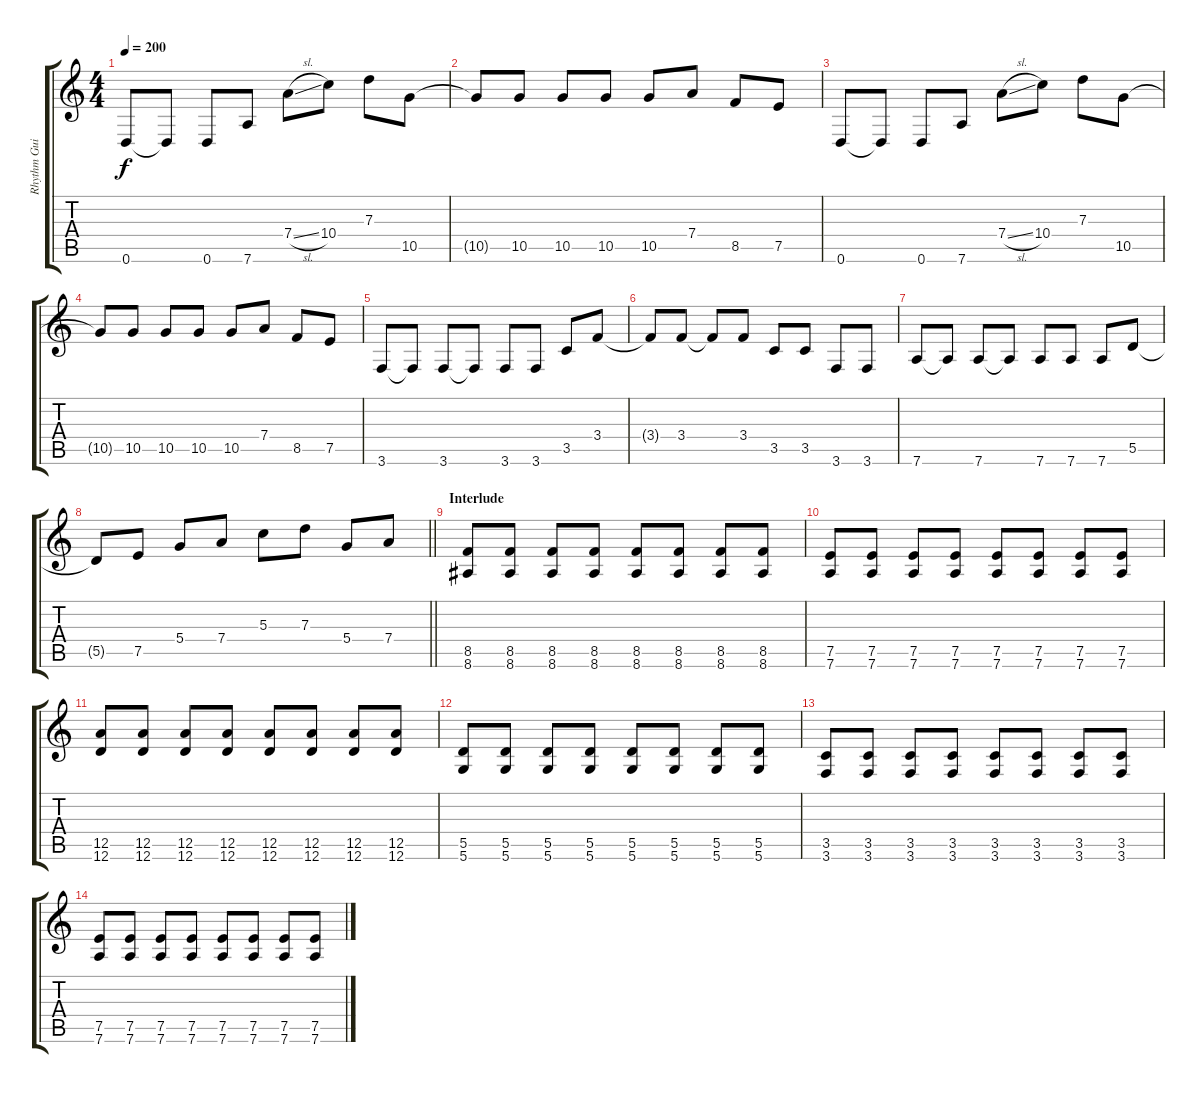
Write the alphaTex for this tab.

\track ("Rhythm Guitar R" "Rhythm Gui") {instrument overdrivenguitar}
\staff {score tabs}
\tuning (E4 B3 G3 D3 A2 D2) {hide}
\ts (4 4)
\tempo 200
\clef g2
\ks c
0.6.8{dy f} 0.6{t}.8 0.6.8 7.6.8 7.4{sl}.8 10.4.8 7.3.8 10.5.8 |
10.5{t}.8 10.5.8 10.5.8 10.5.8 10.5.8 7.4.8 8.5.8 7.5.8 |
0.6.8 0.6{t}.8 0.6.8 7.6.8 7.4{sl}.8 10.4.8 7.3.8 10.5.8 |
10.5{t}.8 10.5.8 10.5.8 10.5.8 10.5.8 7.4.8 8.5.8 7.5.8 |
3.6.8 3.6{t}.8 3.6.8 3.6{t}.8 3.6.8 3.6.8 3.5.8 3.4.8 |
3.4{t}.8 3.4.8 3.4{t}.8 3.4.8 3.5.8 3.5.8 3.6.8 3.6.8 |
7.6.8 7.6{t}.8 7.6.8 7.6{t}.8 7.6.8 7.6.8 7.6.8 5.5.8 |
\barLineRight lightlight
5.5{t}.8 7.5.8 5.4.8 7.4.8 5.3.8 7.3.8 5.4.8 7.4.8 |
\section ("" "Interlude")
(8.5 8.6).8 (8.5 8.6).8 (8.5 8.6).8 (8.5 8.6).8 (8.5 8.6).8 (8.5 8.6).8 (8.5 8.6).8 (8.5 8.6).8 |
(7.5 7.6).8 (7.5 7.6).8 (7.5 7.6).8 (7.5 7.6).8 (7.5 7.6).8 (7.5 7.6).8 (7.5 7.6).8 (7.5 7.6).8 |
(12.5 12.6).8 (12.5 12.6).8 (12.5 12.6).8 (12.5 12.6).8 (12.5 12.6).8 (12.5 12.6).8 (12.5 12.6).8 (12.5 12.6).8 |
(5.5 5.6).8 (5.5 5.6).8 (5.5 5.6).8 (5.5 5.6).8 (5.5 5.6).8 (5.5 5.6).8 (5.5 5.6).8 (5.5 5.6).8 |
(3.5 3.6).8 (3.5 3.6).8 (3.5 3.6).8 (3.5 3.6).8 (3.5 3.6).8 (3.5 3.6).8 (3.5 3.6).8 (3.5 3.6).8 |
(7.5 7.6).8 (7.5 7.6).8 (7.5 7.6).8 (7.5 7.6).8 (7.5 7.6).8 (7.5 7.6).8 (7.5 7.6).8 (7.5 7.6).8
